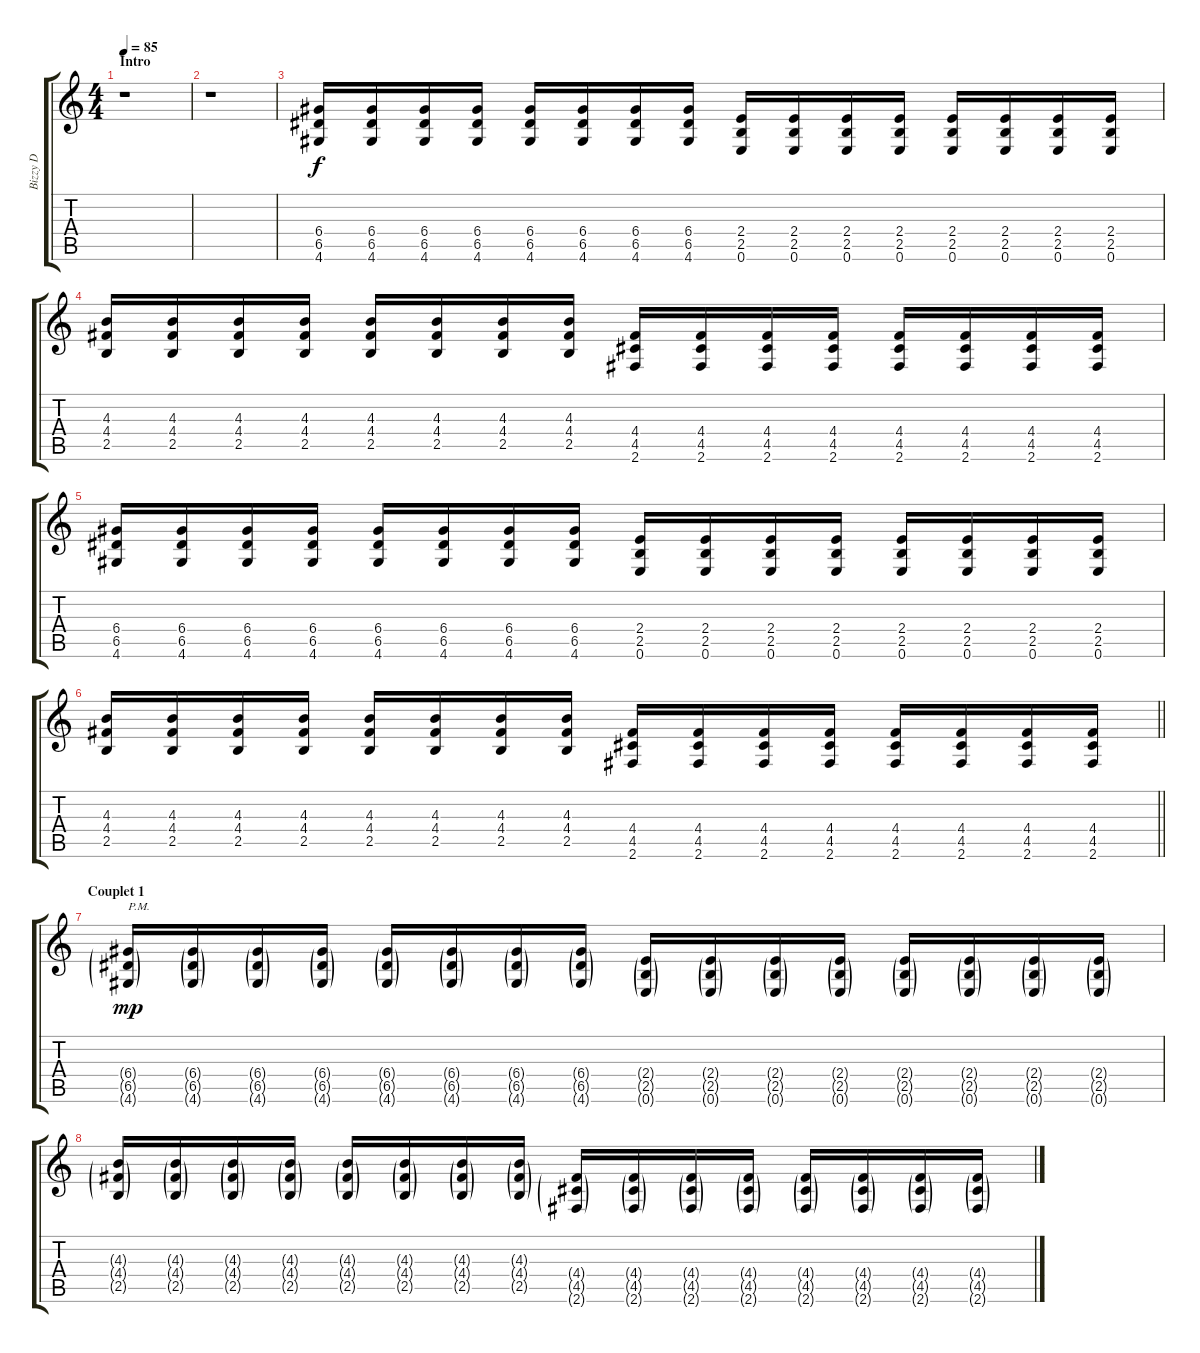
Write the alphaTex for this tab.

\track ("Bizzy D" "Bizzy D") {instrument overdrivenguitar}
\staff {score tabs}
\tuning (E4 B3 G3 D3 A2 E2) {hide}
\ts (4 4)
\section ("" "Intro")
\tempo 85
\clef g2
\ks c
r.1{dy f instrument overdrivenguitar} |
r.1 |
(6.4 6.5 4.6).16 (6.4 6.5 4.6).16 (6.4 6.5 4.6).16 (6.4 6.5 4.6).16 (6.4 6.5 4.6).16 (6.4 6.5 4.6).16 (6.4 6.5 4.6).16 (6.4 6.5 4.6).16 (2.4 2.5 0.6).16 (2.4 2.5 0.6).16 (2.4 2.5 0.6).16 (2.4 2.5 0.6).16 (2.4 2.5 0.6).16 (2.4 2.5 0.6).16 (2.4 2.5 0.6).16 (2.4 2.5 0.6).16 |
(4.3 4.4 2.5).16 (4.3 4.4 2.5).16 (4.3 4.4 2.5).16 (4.3 4.4 2.5).16 (4.3 4.4 2.5).16 (4.3 4.4 2.5).16 (4.3 4.4 2.5).16 (4.3 4.4 2.5).16 (4.4 4.5 2.6).16 (4.4 4.5 2.6).16 (4.4 4.5 2.6).16 (4.4 4.5 2.6).16 (4.4 4.5 2.6).16 (4.4 4.5 2.6).16 (4.4 4.5 2.6).16 (4.4 4.5 2.6).16 |
(6.4 6.5 4.6).16 (6.4 6.5 4.6).16 (6.4 6.5 4.6).16 (6.4 6.5 4.6).16 (6.4 6.5 4.6).16 (6.4 6.5 4.6).16 (6.4 6.5 4.6).16 (6.4 6.5 4.6).16 (2.4 2.5 0.6).16 (2.4 2.5 0.6).16 (2.4 2.5 0.6).16 (2.4 2.5 0.6).16 (2.4 2.5 0.6).16 (2.4 2.5 0.6).16 (2.4 2.5 0.6).16 (2.4 2.5 0.6).16 |
\barLineRight lightlight
(4.3 4.4 2.5).16 (4.3 4.4 2.5).16 (4.3 4.4 2.5).16 (4.3 4.4 2.5).16 (4.3 4.4 2.5).16 (4.3 4.4 2.5).16 (4.3 4.4 2.5).16 (4.3 4.4 2.5).16 (4.4 4.5 2.6).16 (4.4 4.5 2.6).16 (4.4 4.5 2.6).16 (4.4 4.5 2.6).16 (4.4 4.5 2.6).16 (4.4 4.5 2.6).16 (4.4 4.5 2.6).16 (4.4 4.5 2.6).16 |
\section ("" "Couplet 1")
(6.4{g} 6.5{g} 4.6{g}).16{txt "P.M." dy mp} (6.4{g} 6.5{g} 4.6{g}).16 (6.4{g} 6.5{g} 4.6{g}).16 (6.4{g} 6.5{g} 4.6{g}).16 (6.4{g} 6.5{g} 4.6{g}).16 (6.4{g} 6.5{g} 4.6{g}).16 (6.4{g} 6.5{g} 4.6{g}).16 (6.4{g} 6.5{g} 4.6{g}).16 (2.4{g} 2.5{g} 0.6{g}).16 (2.4{g} 2.5{g} 0.6{g}).16 (2.4{g} 2.5{g} 0.6{g}).16 (2.4{g} 2.5{g} 0.6{g}).16 (2.4{g} 2.5{g} 0.6{g}).16 (2.4{g} 2.5{g} 0.6{g}).16 (2.4{g} 2.5{g} 0.6{g}).16 (2.4{g} 2.5{g} 0.6{g}).16 |
(4.3{g} 4.4{g} 2.5{g}).16 (4.3{g} 4.4{g} 2.5{g}).16 (4.3{g} 4.4{g} 2.5{g}).16 (4.3{g} 4.4{g} 2.5{g}).16 (4.3{g} 4.4{g} 2.5{g}).16 (4.3{g} 4.4{g} 2.5{g}).16 (4.3{g} 4.4{g} 2.5{g}).16 (4.3{g} 4.4{g} 2.5{g}).16 (4.4{g} 4.5{g} 2.6{g}).16 (4.4{g} 4.5{g} 2.6{g}).16 (4.4{g} 4.5{g} 2.6{g}).16 (4.4{g} 4.5{g} 2.6{g}).16 (4.4{g} 4.5{g} 2.6{g}).16 (4.4{g} 4.5{g} 2.6{g}).16 (4.4{g} 4.5{g} 2.6{g}).16 (4.4{g} 4.5{g} 2.6{g}).16
